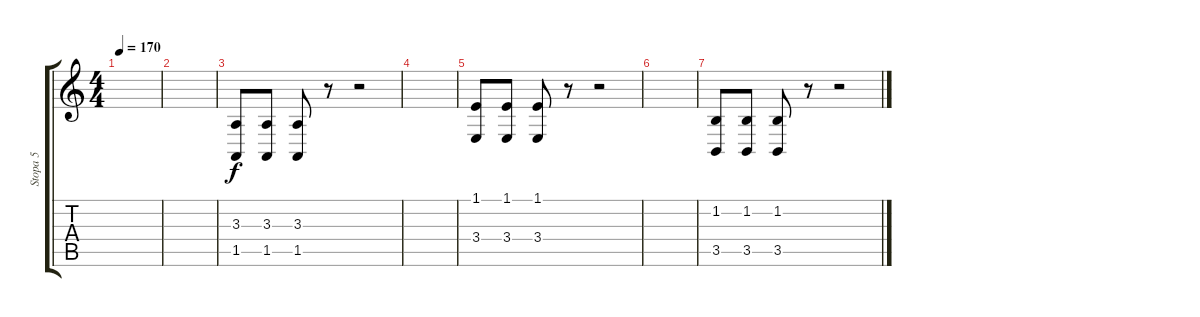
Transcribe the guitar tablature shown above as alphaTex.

\track ("Stopa 5" "Stopa 5") {instrument stringensemble1}
\staff {score tabs}
\tuning (Eb4 Bb3 Gb3 Db3 Ab2 Eb2) {hide}
\ts (4 4)
\tempo 170
\clef g2
\ks c
|
|
(3.3 1.5).8 (3.3 1.5).8 (3.3 1.5).8 r.8 r.2 |
|
(1.1 3.4).8 (1.1 3.4).8 (1.1 3.4).8 r.8 r.2 |
|
(1.2 3.5).8 (1.2 3.5).8 (1.2 3.5).8 r.8 r.2
